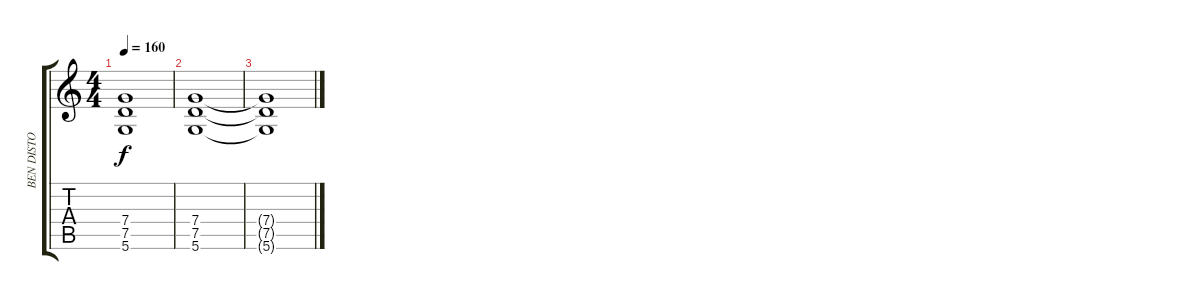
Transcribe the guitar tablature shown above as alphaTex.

\track ("BEN DISTO" "BEN DISTO") {instrument distortionguitar}
\staff {score tabs}
\tuning (D4 A3 F3 C3 G2 D2) {hide}
\ts (4 4)
\tempo 160
\clef g2
\ks c
(7.4 7.5 5.6).1{dy f} |
(7.4 7.5 5.6).1 |
(7.4{t} 7.5{t} 5.6{t}).1
